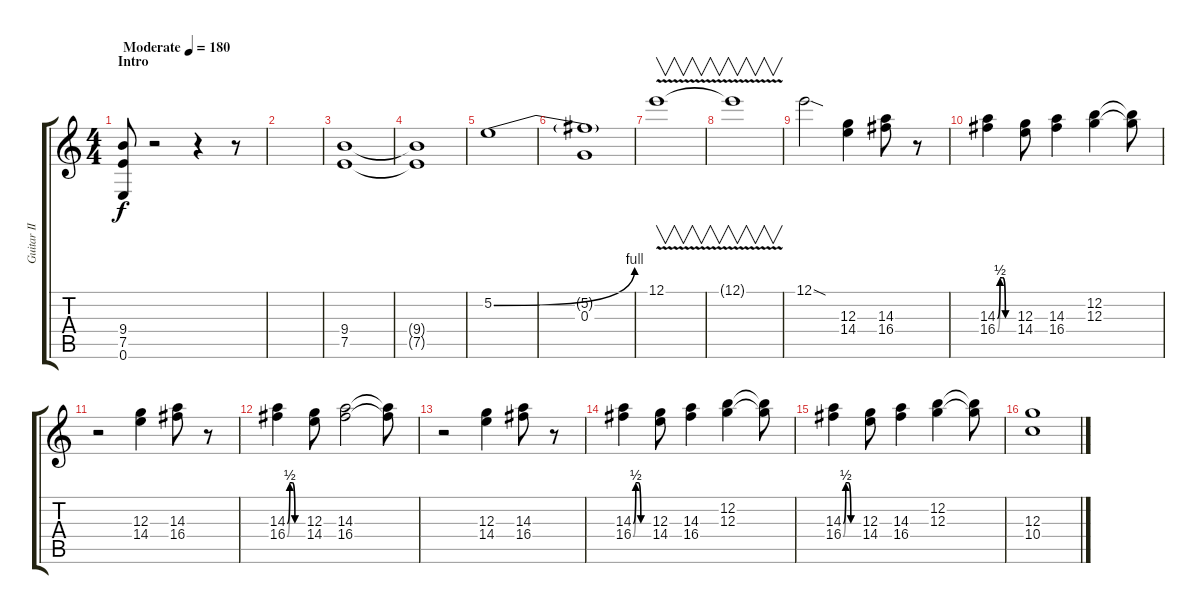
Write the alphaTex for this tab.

\track ("Guitar II" "Guitar II") {instrument distortionguitar}
\staff {score tabs}
\tuning (E4 B3 G3 D3 A2 E2) {hide}
\ts (4 4)
\section ("" "Intro")
\tempo (180 "Moderate")
\clef g2
\ks c
(9.4 7.5 0.6).8{dy f instrument distortionguitar} r.2 r.4 r.8 |
|
(9.4 7.5).1 |
(9.4{t} 7.5{t}).1 |
5.2{be (bend 0 0 60 4)}.1 |
(5.2{t} 0.3).1 |
12.1{v}.1{v} |
12.1{v t}.1{v} |
12.1{sod}.2 (12.3 14.4).4 (14.3 16.4).8 r.8 |
(14.3{be (custom 0 0 10 2 20 2 30 0 60 0)} 16.4{be (custom 0 0 10 2 20 2 30 0 60 0)}).4 (12.3 14.4).8 (14.3 16.4).4 (12.2 12.3).4 (12.2{t} 12.3{t}).8 |
r.2 (12.3 14.4).4 (14.3 16.4).8 r.8 |
(14.3{be (custom 0 0 10 2 20 2 30 0 60 0)} 16.4{be (custom 0 0 10 2 20 2 30 0 60 0)}).4 (12.3 14.4).8 (14.3 16.4).2 (14.3{t} 16.4{t}).8 |
r.2 (12.3 14.4).4 (14.3 16.4).8 r.8 |
(14.3{be (custom 0 0 10 2 20 2 30 0 60 0)} 16.4{be (custom 0 0 10 2 20 2 30 0 60 0)}).4 (12.3 14.4).8 (14.3 16.4).4 (12.2 12.3).4 (12.2{t} 12.3{t}).8 |
(14.3{be (custom 0 0 10 2 20 2 30 0 60 0)} 16.4{be (custom 0 0 10 2 20 2 30 0 60 0)}).4 (12.3 14.4).8 (14.3 16.4).4 (12.2 12.3).4 (12.2{t} 12.3{t}).8 |
(12.3 10.4).1
